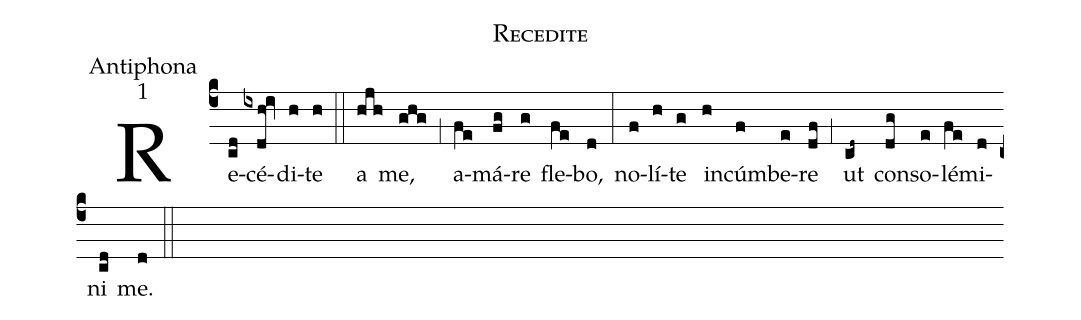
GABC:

name:Recedite;
office-part:Antiphona;
mode:1;
%%
(c4) Re(cd)cé(ixdh!iv)di(h)te(h) (::)
a(hjh) me,(ghg) (,1) a(fe)má(fg)re(g) fle(fe)bo,(d) (:)
no(f)lí(h)te(g) in(h)cúm(f)be(e)re(df) (,1) ut(cd~) con(dg)so(e)lé(fe)mi(d)ni(cd) me.(d) (::)
